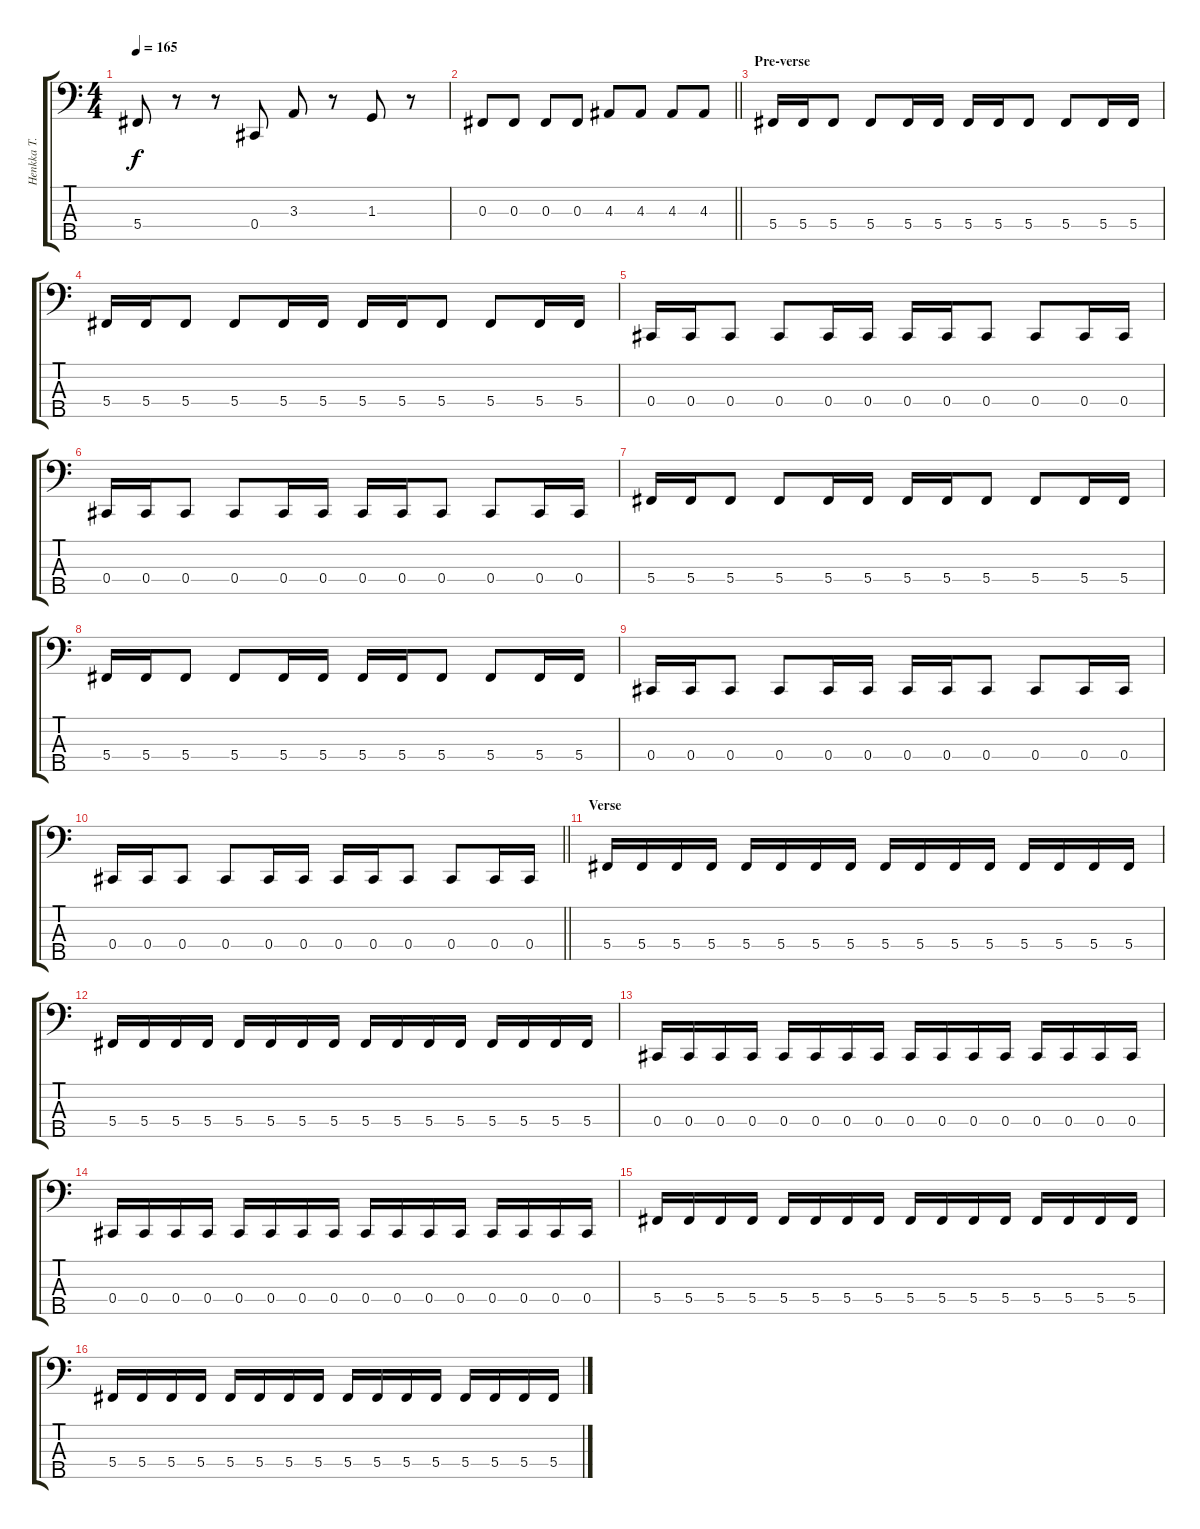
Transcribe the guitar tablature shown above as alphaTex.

\track ("Henkka T. Blacksmith" "Henkka T. ") {instrument electricbasspick}
\staff {score tabs}
\tuning (E2 B1 Gb1 Db1 Ab0) {hide}
\ts (4 4)
\tempo 165
\clef f4
\ks c
5.4.8{dy f} r.8 r.8 0.4.8 3.3.8 r.8 1.3.8 r.8 |
\barLineRight lightlight
0.3.8 0.3.8 0.3.8 0.3.8 4.3.8 4.3.8 4.3.8 4.3.8 |
\section ("" "Pre-verse")
5.4.16 5.4.16 5.4.8 5.4.8 5.4.16 5.4.16 5.4.16 5.4.16 5.4.8 5.4.8 5.4.16 5.4.16 |
5.4.16 5.4.16 5.4.8 5.4.8 5.4.16 5.4.16 5.4.16 5.4.16 5.4.8 5.4.8 5.4.16 5.4.16 |
0.4.16 0.4.16 0.4.8 0.4.8 0.4.16 0.4.16 0.4.16 0.4.16 0.4.8 0.4.8 0.4.16 0.4.16 |
0.4.16 0.4.16 0.4.8 0.4.8 0.4.16 0.4.16 0.4.16 0.4.16 0.4.8 0.4.8 0.4.16 0.4.16 |
5.4.16 5.4.16 5.4.8 5.4.8 5.4.16 5.4.16 5.4.16 5.4.16 5.4.8 5.4.8 5.4.16 5.4.16 |
5.4.16 5.4.16 5.4.8 5.4.8 5.4.16 5.4.16 5.4.16 5.4.16 5.4.8 5.4.8 5.4.16 5.4.16 |
0.4.16 0.4.16 0.4.8 0.4.8 0.4.16 0.4.16 0.4.16 0.4.16 0.4.8 0.4.8 0.4.16 0.4.16 |
\barLineRight lightlight
0.4.16 0.4.16 0.4.8 0.4.8 0.4.16 0.4.16 0.4.16 0.4.16 0.4.8 0.4.8 0.4.16 0.4.16 |
\section ("" "Verse")
5.4.16 5.4.16 5.4.16 5.4.16 5.4.16 5.4.16 5.4.16 5.4.16 5.4.16 5.4.16 5.4.16 5.4.16 5.4.16 5.4.16 5.4.16 5.4.16 |
5.4.16 5.4.16 5.4.16 5.4.16 5.4.16 5.4.16 5.4.16 5.4.16 5.4.16 5.4.16 5.4.16 5.4.16 5.4.16 5.4.16 5.4.16 5.4.16 |
0.4.16 0.4.16 0.4.16 0.4.16 0.4.16 0.4.16 0.4.16 0.4.16 0.4.16 0.4.16 0.4.16 0.4.16 0.4.16 0.4.16 0.4.16 0.4.16 |
0.4.16 0.4.16 0.4.16 0.4.16 0.4.16 0.4.16 0.4.16 0.4.16 0.4.16 0.4.16 0.4.16 0.4.16 0.4.16 0.4.16 0.4.16 0.4.16 |
5.4.16 5.4.16 5.4.16 5.4.16 5.4.16 5.4.16 5.4.16 5.4.16 5.4.16 5.4.16 5.4.16 5.4.16 5.4.16 5.4.16 5.4.16 5.4.16 |
5.4.16 5.4.16 5.4.16 5.4.16 5.4.16 5.4.16 5.4.16 5.4.16 5.4.16 5.4.16 5.4.16 5.4.16 5.4.16 5.4.16 5.4.16 5.4.16
